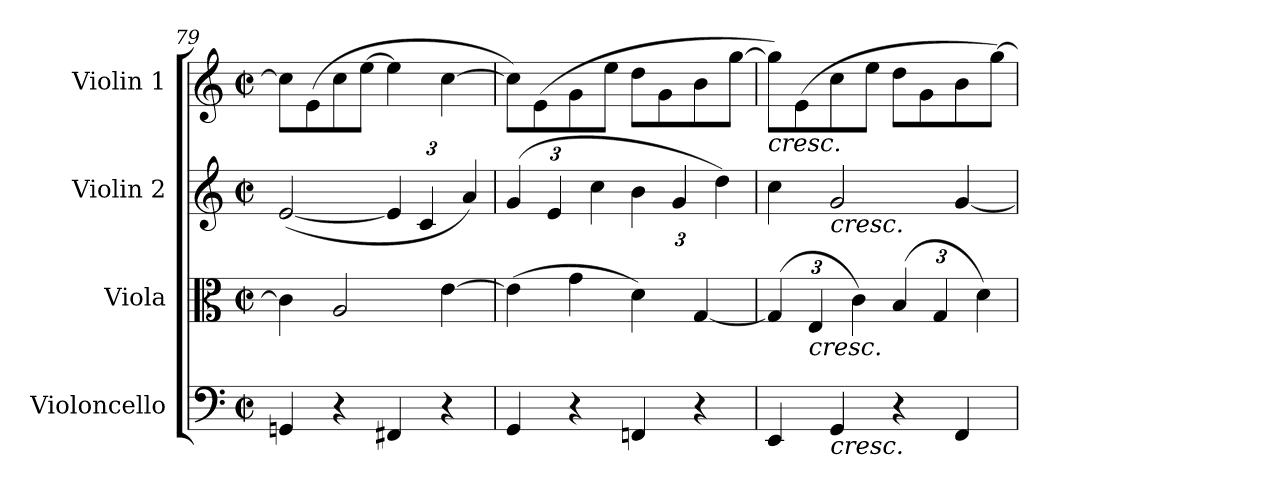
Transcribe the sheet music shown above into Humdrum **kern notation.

**kern	**kern	**kern	**kern
*part4	*part3	*part2	*part1
*staff4	*staff3	*staff2	*staff1
*I"Violoncello	*I"Viola	*I"Violin 2	*I"Violin 1
*I'Vc	*I'Vla	*I'Vln	*I'Vln
!!LO:LB:g=z
*clefF4	*clefC3	*clefG2	*clefG2
*k[]	*k[]	*k[]	*k[]
*M2/2	*M2/2	*M2/2	*M2/2
*met(c|)	*met(c|)	*met(c|)	*met(c|)
=79	=79	=79	=79
4GGn/	4c\]	([2e/	8cc\L]
.	.	.	(8e\
4r	2A/	.	8cc\
.	.	.	[8ee\J
*	*	*Xbrackettup	*
4FF#X/	.	6e/]	4ee\]
.	.	6c/	.
4r	[4e\	.	[4cc\
.	.	6a/)	.
=80	=80	=80	=80
4GG/	(4e\]	(6g/	8cc\L])
.	.	.	(8e\
.	.	6e/	.
4r	4g\	.	8g\
.	.	6cc\	.
.	.	.	8ee\J
4FFn/	4d\)	6b\	8dd\L
.	.	.	8g\
.	.	6g/	.
4r	[4G/	.	8b\
.	.	6dd\)	.
.	.	.	[8gg\J
!!LO:LB:g=z
=81	=81	=81	=81
*	*Xbrackettup	*	*
!	!	!	!LO:TX:b:i:t=cresc.
4EE/	(6G/]	4cc\	8gg\L])
.	.	.	(8e\
!	!LO:TX:b:i:t=cresc.	!	!
.	6E/	.	.
!	!	!LO:TX:b:i:t=cresc.	!
!LO:TX:b:i:t=cresc.	!	!	!
4GG/	.	2g/	8cc\
.	6c\)	.	.
.	.	.	8ee\J
4r	(6B/	.	8dd\L
.	.	.	8g\
.	6G/	.	.
4FF/	.	[4g/	8b\
.	6d\)	.	.
.	.	.	[8gg\J)
=	=	=	=
*-	*-	*-	*-
